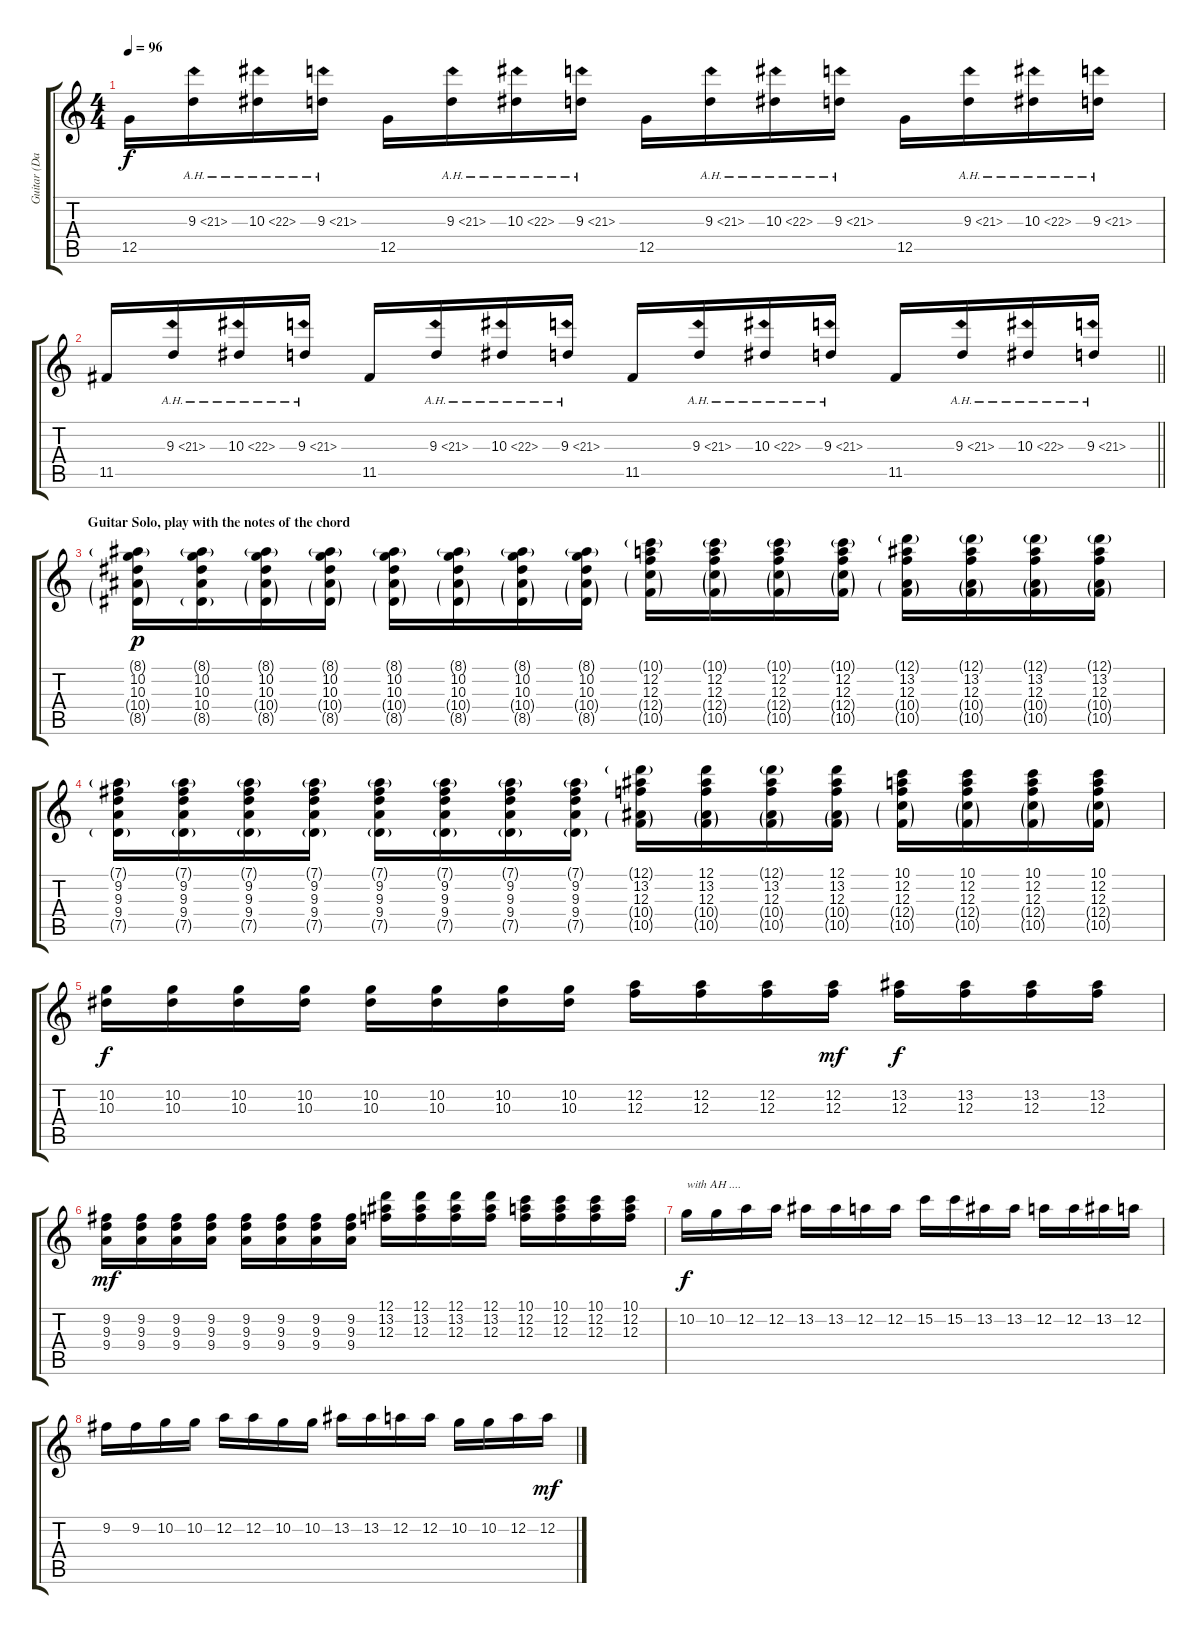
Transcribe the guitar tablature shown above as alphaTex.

\track ("Guitar (Daron Malakian)" "Guitar (Da") {instrument distortionguitar}
\staff {score tabs}
\tuning (D4 A3 F3 C3 G2 C2) {hide}
\ts (4 4)
\tempo 96
\clef g2
\ks c
12.5.16{dy f} 9.3{ah 12}.16 10.3{ah 12}.16 9.3{ah 12}.16 12.5.16 9.3{ah 12}.16 10.3{ah 12}.16 9.3{ah 12}.16 12.5.16 9.3{ah 12}.16 10.3{ah 12}.16 9.3{ah 12}.16 12.5.16 9.3{ah 12}.16 10.3{ah 12}.16 9.3{ah 12}.16 |
\barLineRight lightlight
11.5.16 9.3{ah 12}.16 10.3{ah 12}.16 9.3{ah 12}.16 11.5.16 9.3{ah 12}.16 10.3{ah 12}.16 9.3{ah 12}.16 11.5.16 9.3{ah 12}.16 10.3{ah 12}.16 9.3{ah 12}.16 11.5.16 9.3{ah 12}.16 10.3{ah 12}.16 9.3{ah 12}.16 |
\section ("" "Guitar Solo, play with the notes of the chord")
(8.1{g} 10.2 10.3 10.4{g} 8.5{g}).16{dy p} (8.1{g} 10.2 10.3 10.4 8.5{g}).16 (8.1{g} 10.2 10.3 10.4{g} 8.5{g}).16 (8.1{g} 10.2 10.3 10.4{g} 8.5{g}).16 (8.1{g} 10.2 10.3 10.4{g} 8.5{g}).16 (8.1{g} 10.2 10.3 10.4{g} 8.5{g}).16 (8.1{g} 10.2 10.3 10.4{g} 8.5{g}).16 (8.1{g} 10.2 10.3 10.4{g} 8.5{g}).16 (10.1{g} 12.2 12.3 12.4{g} 10.5{g}).16 (10.1{g} 12.2 12.3 12.4{g} 10.5{g}).16 (10.1{g} 12.2 12.3 12.4{g} 10.5{g}).16 (10.1{g} 12.2 12.3 12.4{g} 10.5{g}).16 (12.1{g} 13.2 12.3 10.4{g} 10.5{g}).16 (12.1{g} 13.2 12.3 10.4{g} 10.5{g}).16 (12.1{g} 13.2 12.3 10.4{g} 10.5{g}).16 (12.1{g} 13.2 12.3 10.4{g} 10.5{g}).16 |
(7.1{g} 9.2 9.3 9.4 7.5{g}).16 (7.1{g} 9.2 9.3 9.4 7.5{g}).16 (7.1{g} 9.2 9.3 9.4 7.5{g}).16 (7.1{g} 9.2 9.3 9.4 7.5{g}).16 (7.1{g} 9.2 9.3 9.4 7.5{g}).16 (7.1{g} 9.2 9.3 9.4 7.5{g}).16 (7.1{g} 9.2 9.3 9.4 7.5{g}).16 (7.1{g} 9.2 9.3 9.4 7.5{g}).16 (12.1{g} 13.2 12.3 10.4{g} 10.5{g}).16 (12.1 13.2 12.3 10.4{g} 10.5{g}).16 (12.1{g} 13.2 12.3 10.4{g} 10.5{g}).16 (12.1 13.2 12.3 10.4{g} 10.5{g}).16 (10.1 12.2 12.3 12.4{g} 10.5{g}).16 (10.1 12.2 12.3 12.4{g} 10.5{g}).16 (10.1 12.2 12.3 12.4{g} 10.5{g}).16 (10.1 12.2 12.3 12.4{g} 10.5{g}).16 |
(10.2 10.3).16{dy f} (10.2 10.3).16 (10.2 10.3).16 (10.2 10.3).16 (10.2 10.3).16 (10.2 10.3).16 (10.2 10.3).16 (10.2 10.3).16 (12.2 12.3).16 (12.2 12.3).16 (12.2 12.3).16 (12.2 12.3).16{dy mf} (13.2 12.3).16{dy f} (13.2 12.3).16 (13.2 12.3).16 (13.2 12.3).16 |
(9.2 9.3 9.4).16{dy mf} (9.2 9.3 9.4).16 (9.2 9.3 9.4).16 (9.2 9.3 9.4).16 (9.2 9.3 9.4).16 (9.2 9.3 9.4).16 (9.2 9.3 9.4).16 (9.2 9.3 9.4).16 (12.1 13.2 12.3).16 (12.1 13.2 12.3).16 (12.1 13.2 12.3).16 (12.1 13.2 12.3).16 (10.1 12.2 12.3).16 (10.1 12.2 12.3).16 (10.1 12.2 12.3).16 (10.1 12.2 12.3).16 |
10.2.16{txt "with AH ...." dy f} 10.2.16 12.2.16 12.2.16 13.2.16 13.2.16 12.2.16 12.2.16 15.2.16 15.2.16 13.2.16 13.2.16 12.2.16 12.2.16 13.2.16 12.2.16 |
9.2.16 9.2.16 10.2.16 10.2.16 12.2.16 12.2.16 10.2.16 10.2.16 13.2.16 13.2.16 12.2.16 12.2.16 10.2.16 10.2.16 12.2.16 12.2.16{dy mf}
